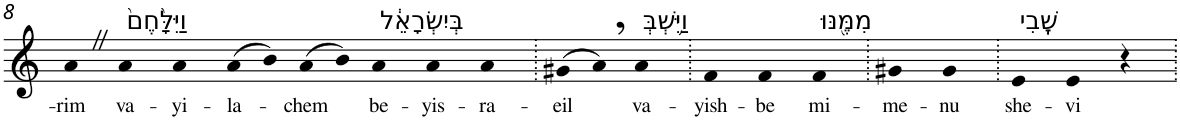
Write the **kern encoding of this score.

**kern	**text
*part1	*part1
*staff1	*staff1
*I"Piano	*
*I'Pno	*
!!LO:PB:g=z
*clefG2	*
*k[]	*
=8	=8
!	!LO:LY:b
4aZ	-rim
!LO:TX:a:t=וַיִּלָּ֙חֶם֙	!
!	!LO:LY:b
4a	va-
!	!LO:LY:b
4a	-yi-
!	!LO:LY:b
(>8a	-la-
8b)	.
!	!LO:LY:b
(>8a	-chem
8b)	.
!LO:TX:a:t=בְּיִשְׂרָאֵ֔ל	!
!	!LO:LY:b
4a	be-
!	!LO:LY:b
4a	-yis-
!	!LO:LY:b
4a	-ra-
=9.	=9.
!	!LO:LY:b
(>8g#X	-eil
8a,)	.
!LO:TX:a:t=וַיִּ֥שְׁבְּ	!
!	!LO:LY:b
4a	va-
=10.	=10.
!	!LO:LY:b
4f	-yish-
!	!LO:LY:b
4f	-be
!LO:TX:a:t=מִמֶּ֖נּוּ	!
!	!LO:LY:b
4f	mi-
=11.	=11.
!	!LO:LY:b
4g#X	-me-
!	!LO:LY:b
4g#	-nu
=12.	=12.
!LO:TX:a:t=שֶֽׁבִי	!
!	!LO:LY:b
4e	she-
!	!LO:LY:b
4e	-vi
4r	.
=.	=.
*-	*-
